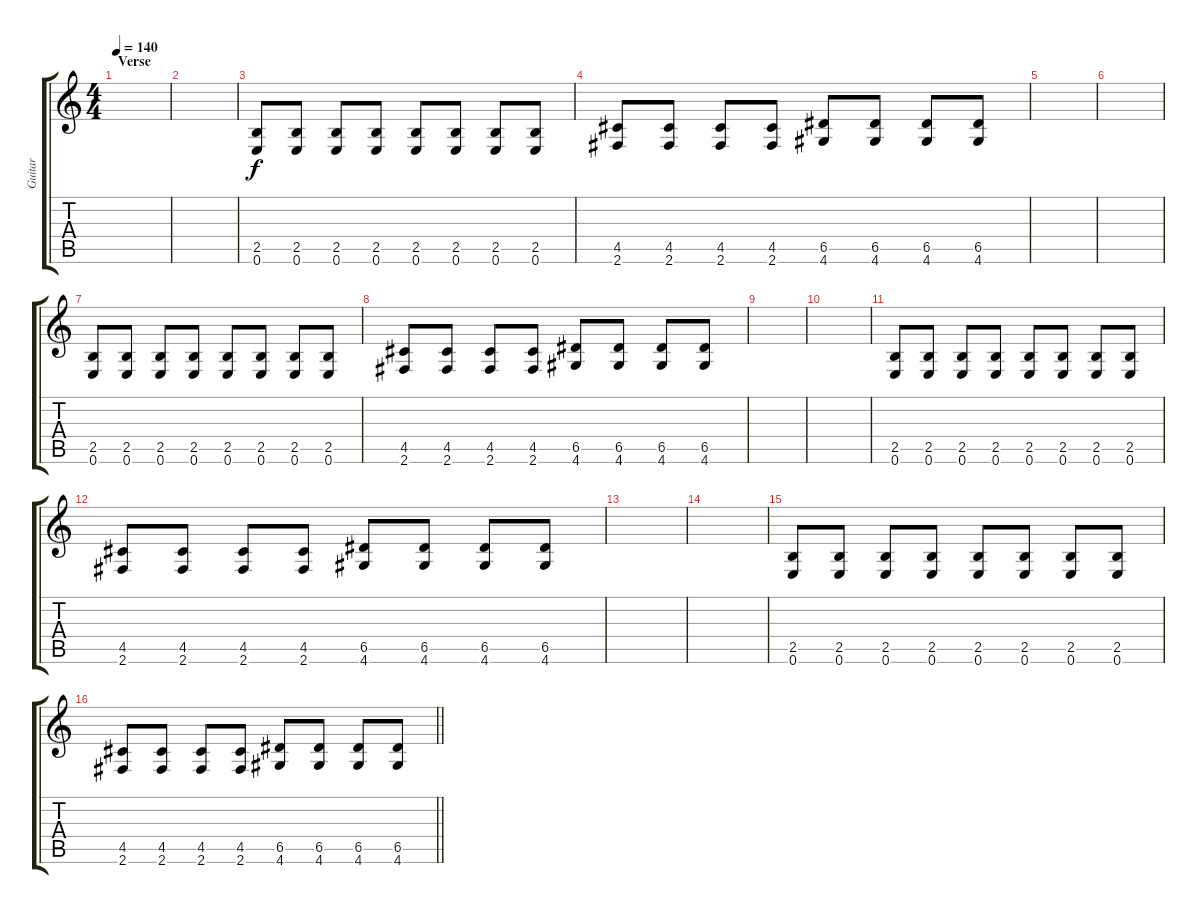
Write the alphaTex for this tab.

\track ("Guitar" "Guitar") {instrument overdrivenguitar}
\staff {score tabs}
\tuning (E4 B3 G3 D3 A2 E2) {hide}
\ts (4 4)
\section ("" "Verse")
\tempo 140
\clef g2
\ks c
|
|
(2.5 0.6).8 (2.5 0.6).8 (2.5 0.6).8 (2.5 0.6).8 (2.5 0.6).8 (2.5 0.6).8 (2.5 0.6).8 (2.5 0.6).8 |
(4.5 2.6).8 (4.5 2.6).8 (4.5 2.6).8 (4.5 2.6).8 (6.5 4.6).8 (6.5 4.6).8 (6.5 4.6).8 (6.5 4.6).8 |
|
|
(2.5 0.6).8 (2.5 0.6).8 (2.5 0.6).8 (2.5 0.6).8 (2.5 0.6).8 (2.5 0.6).8 (2.5 0.6).8 (2.5 0.6).8 |
(4.5 2.6).8 (4.5 2.6).8 (4.5 2.6).8 (4.5 2.6).8 (6.5 4.6).8 (6.5 4.6).8 (6.5 4.6).8 (6.5 4.6).8 |
|
|
(2.5 0.6).8 (2.5 0.6).8 (2.5 0.6).8 (2.5 0.6).8 (2.5 0.6).8 (2.5 0.6).8 (2.5 0.6).8 (2.5 0.6).8 |
(4.5 2.6).8 (4.5 2.6).8 (4.5 2.6).8 (4.5 2.6).8 (6.5 4.6).8 (6.5 4.6).8 (6.5 4.6).8 (6.5 4.6).8 |
|
|
(2.5 0.6).8 (2.5 0.6).8 (2.5 0.6).8 (2.5 0.6).8 (2.5 0.6).8 (2.5 0.6).8 (2.5 0.6).8 (2.5 0.6).8 |
\barLineRight lightlight
(4.5 2.6).8 (4.5 2.6).8 (4.5 2.6).8 (4.5 2.6).8 (6.5 4.6).8 (6.5 4.6).8 (6.5 4.6).8 (6.5 4.6).8
